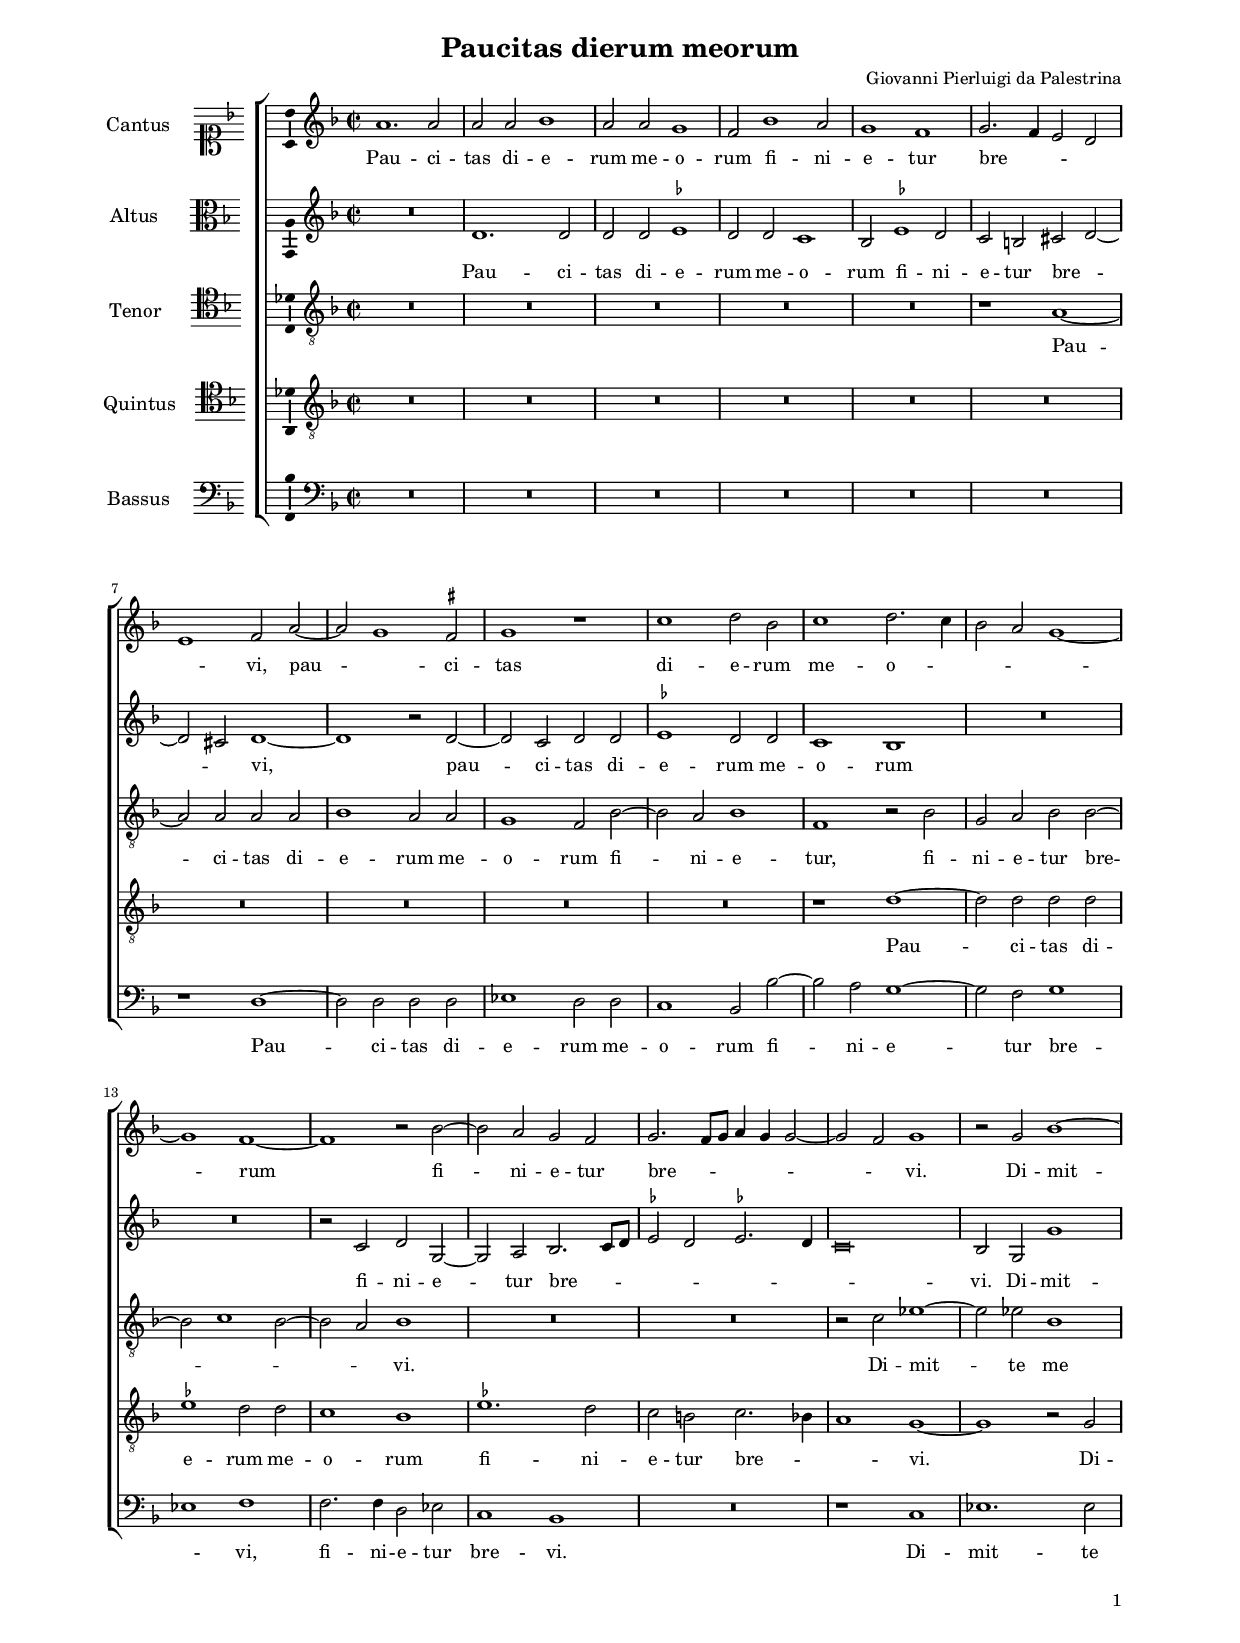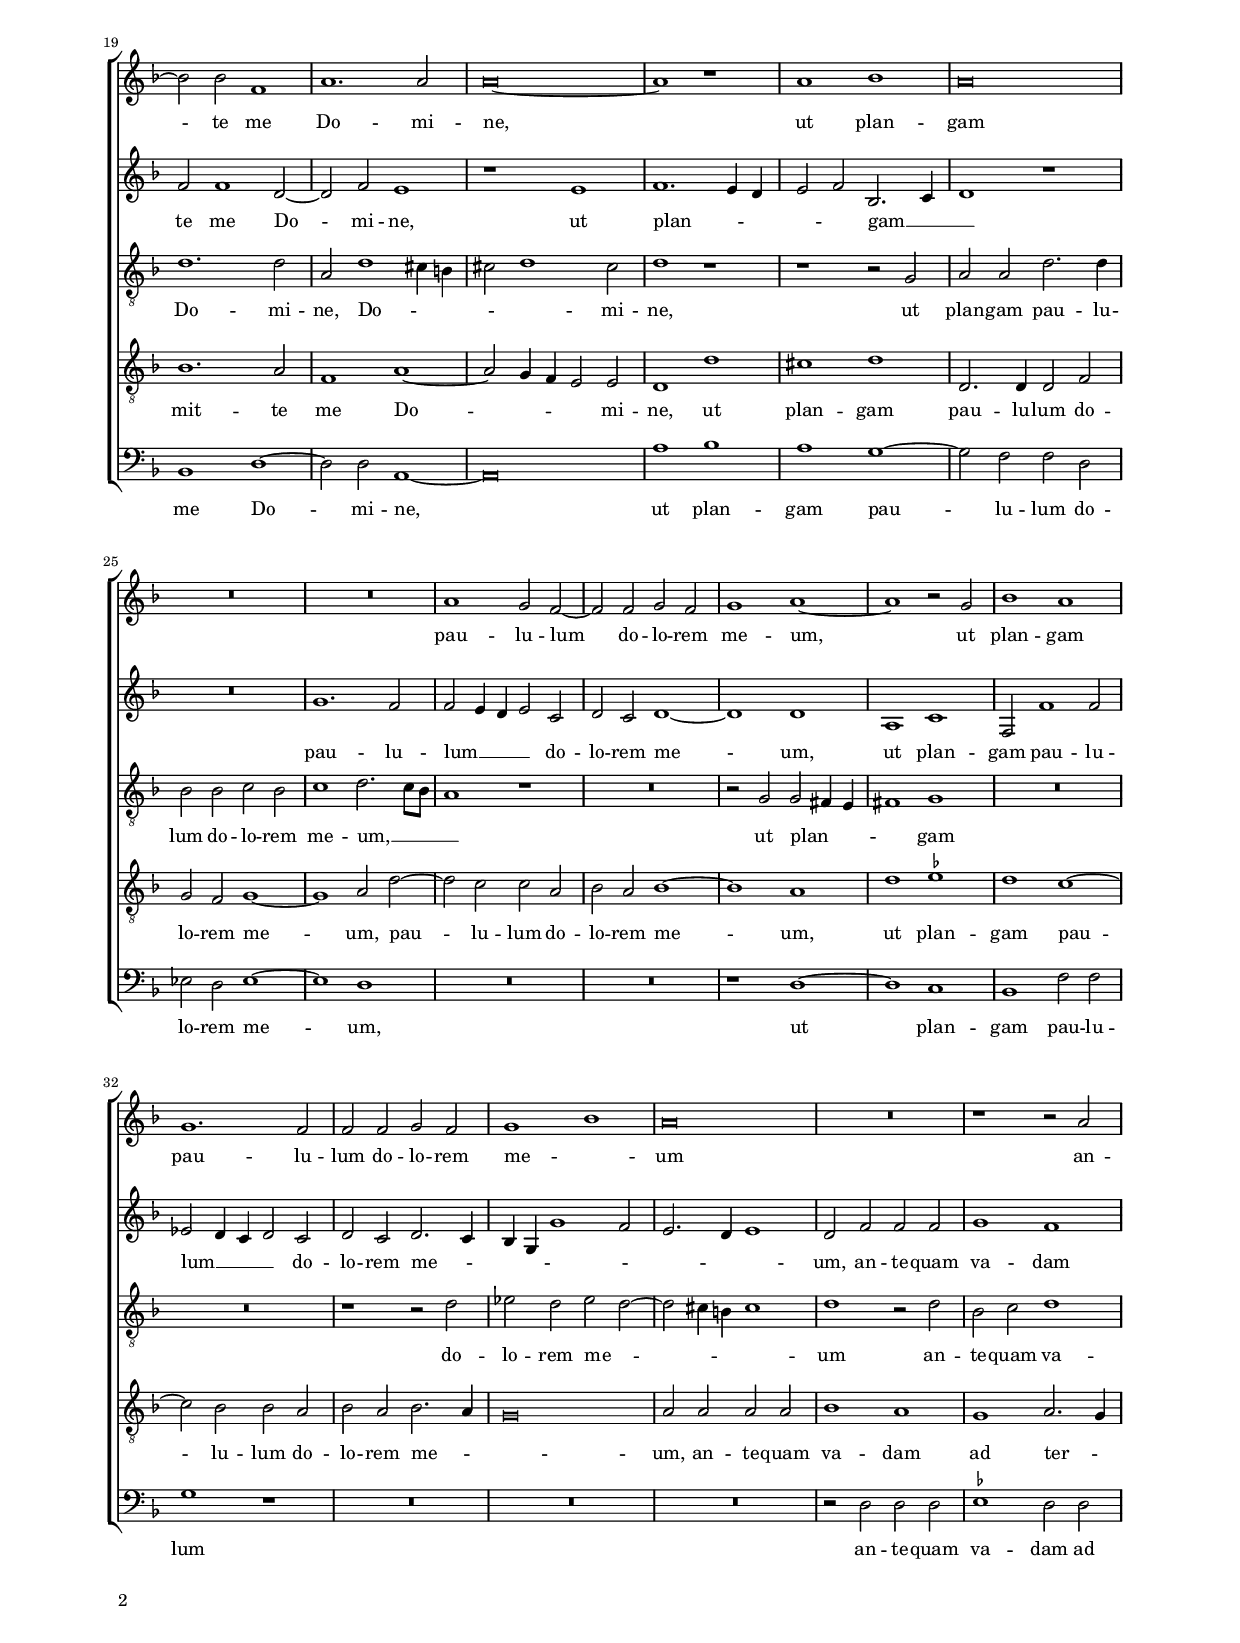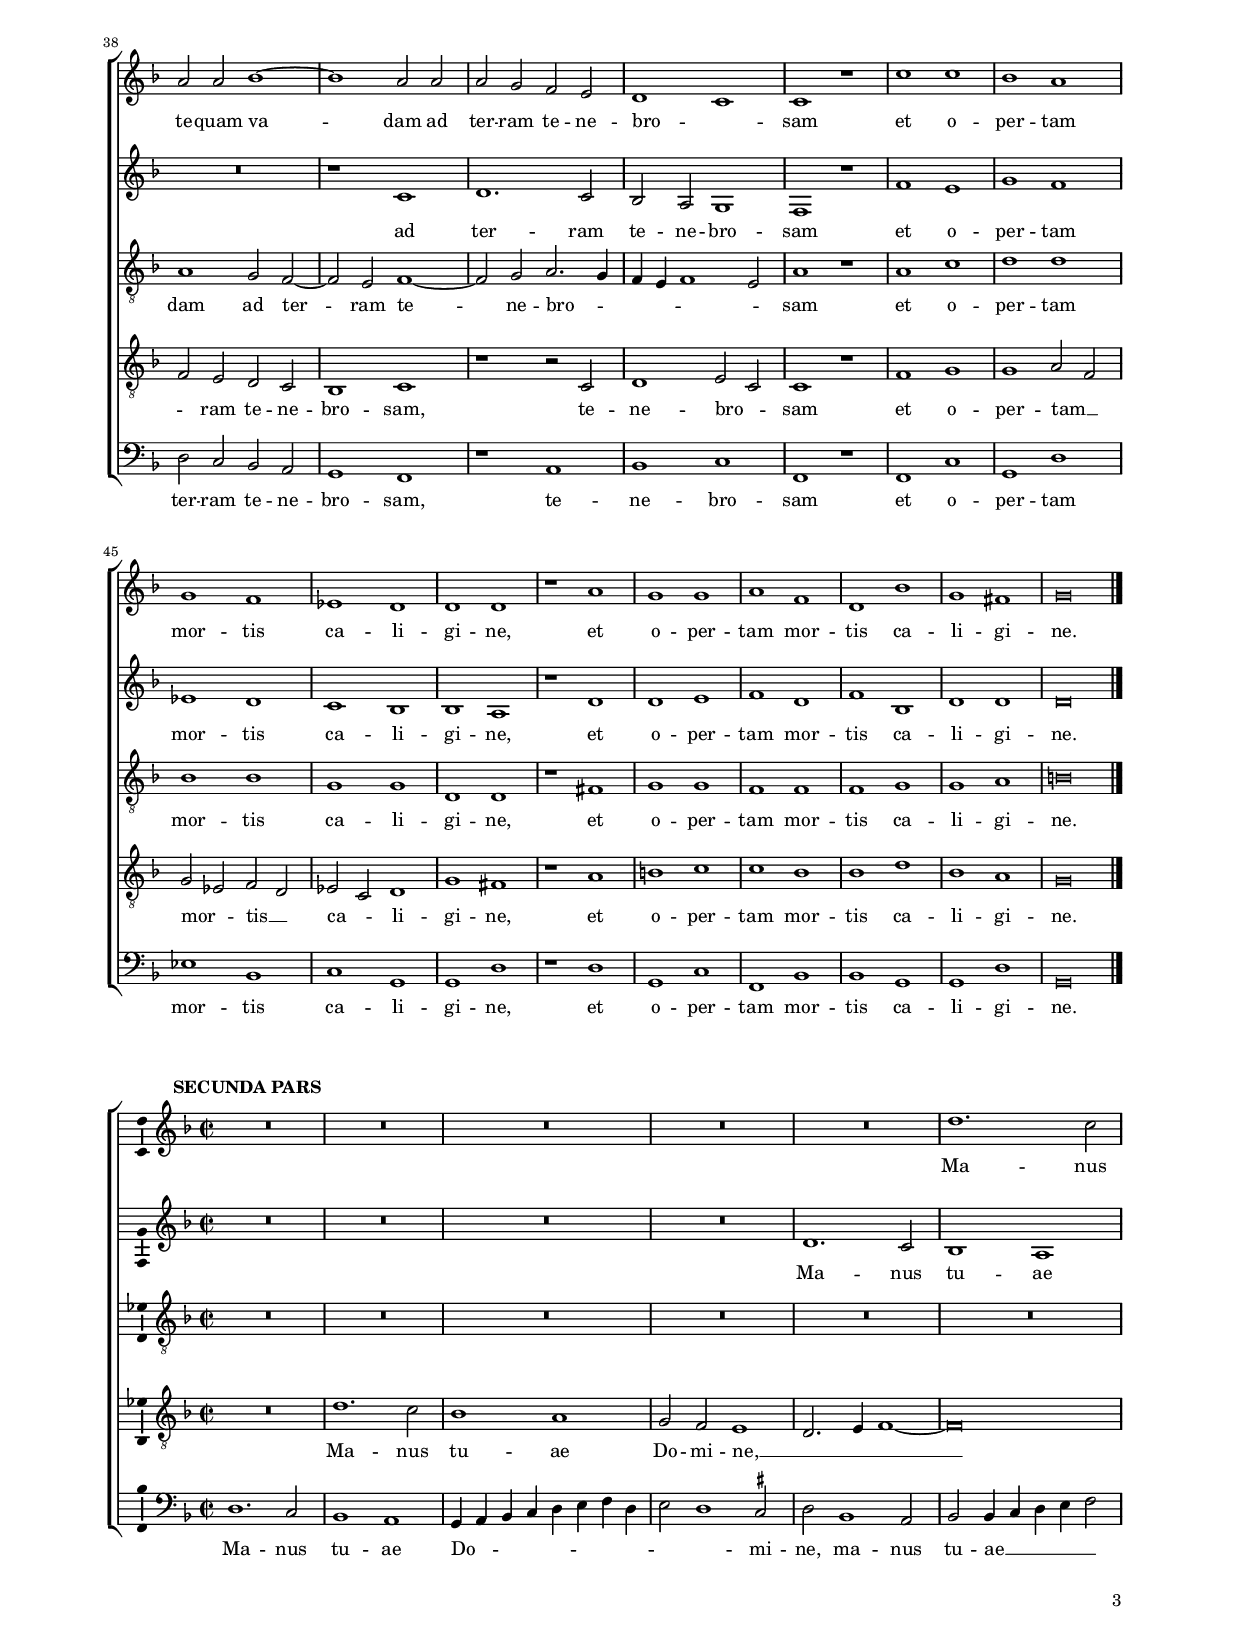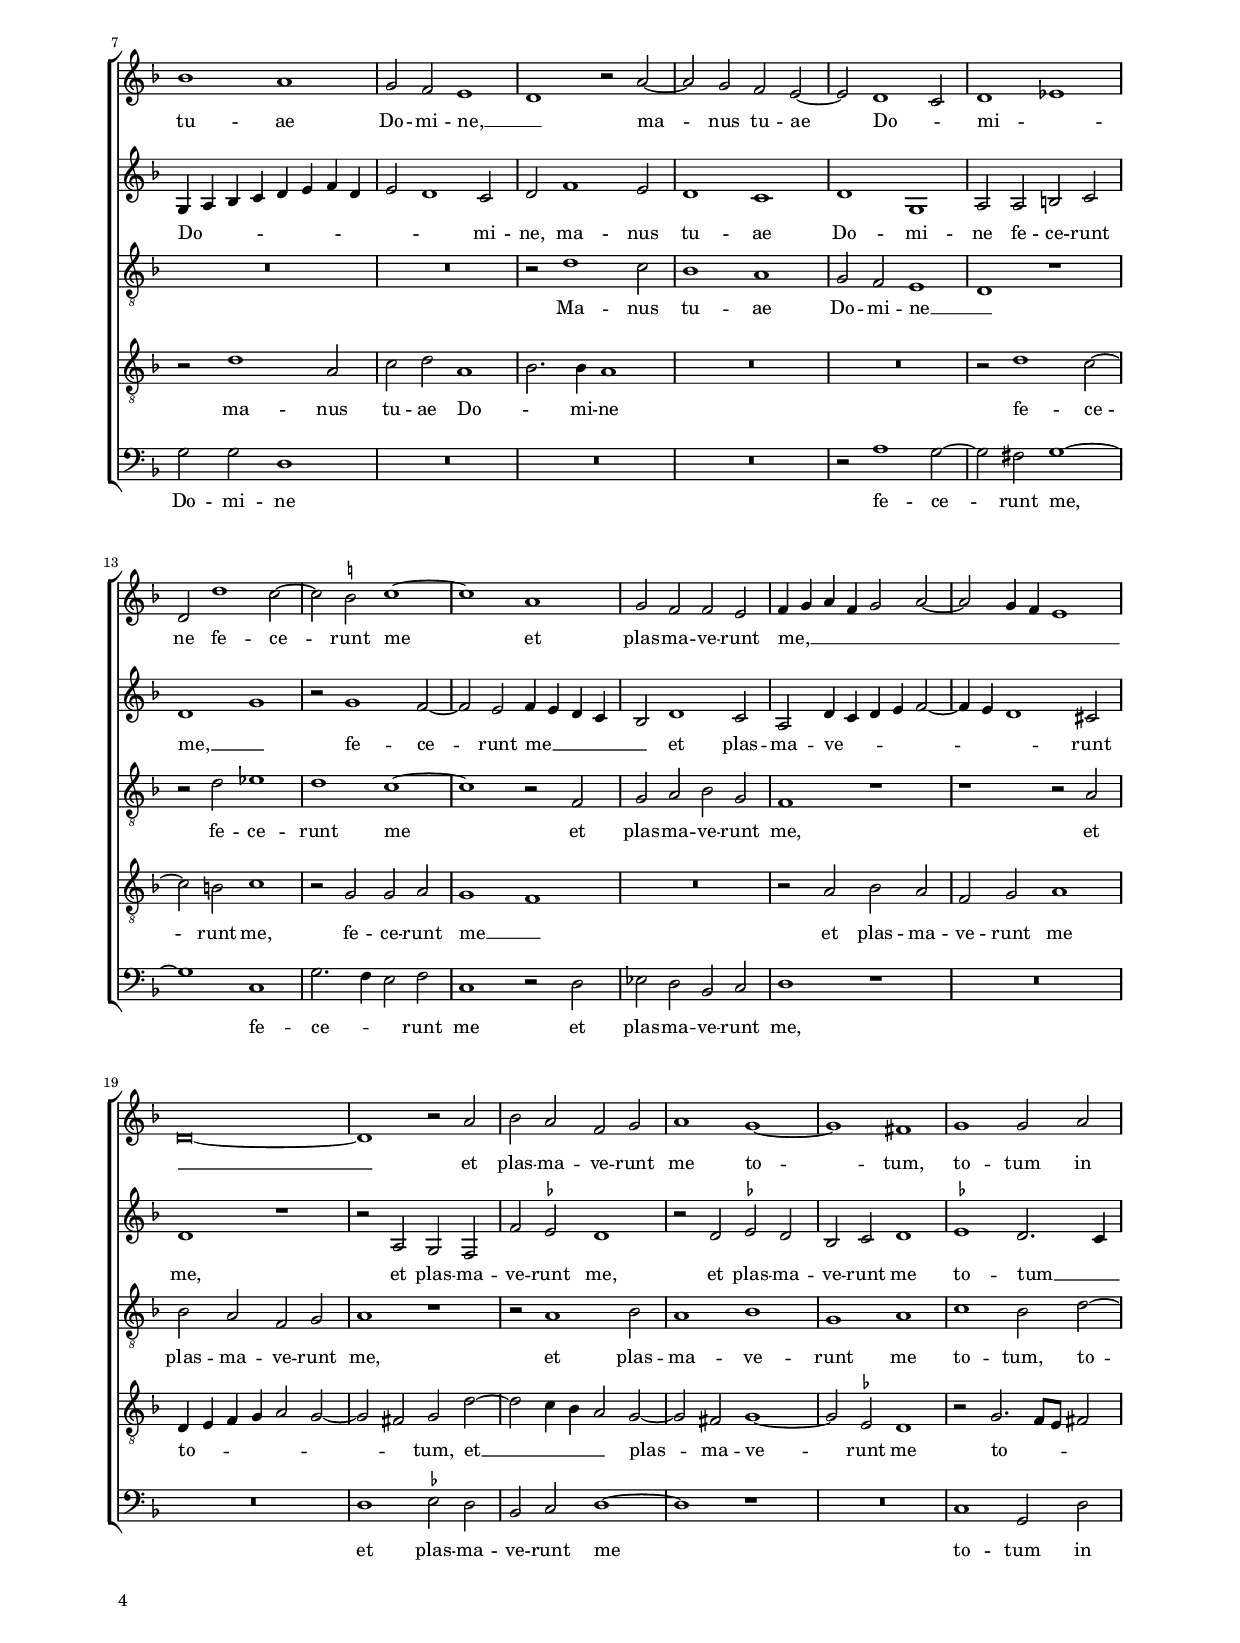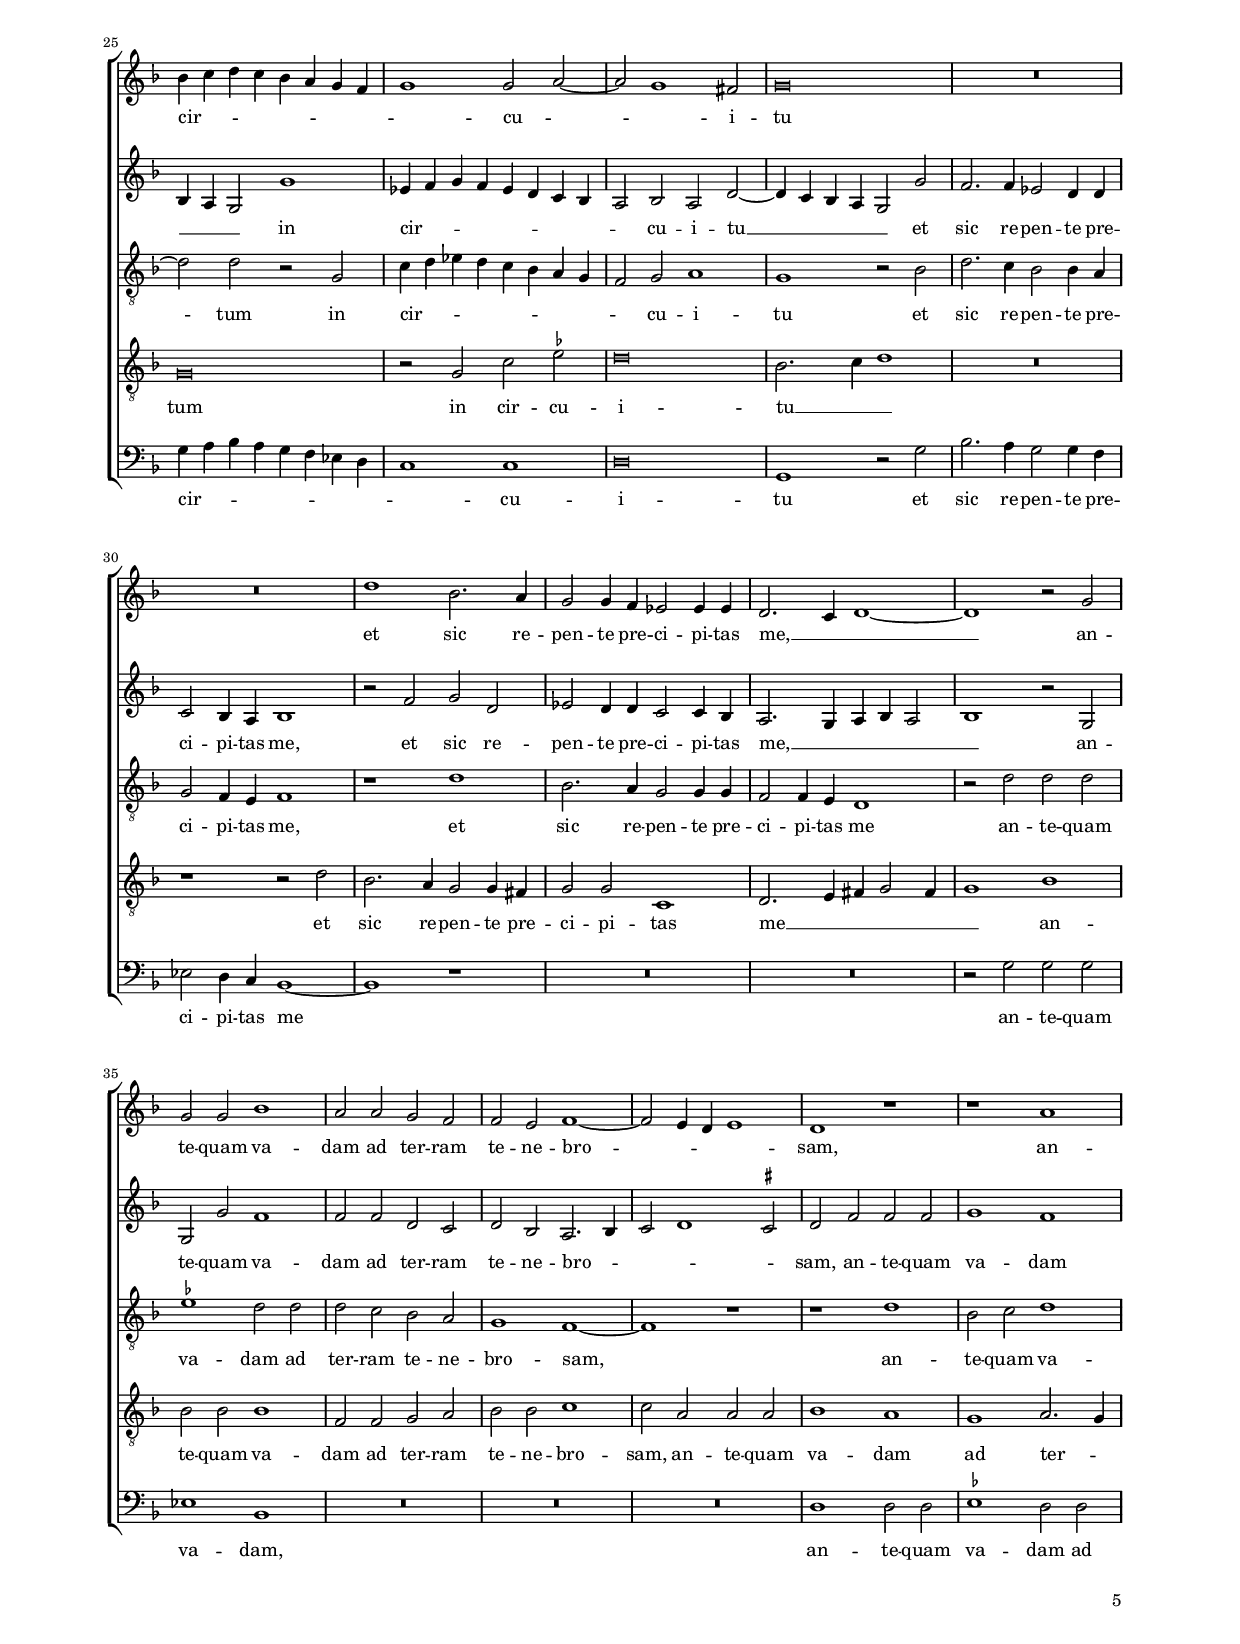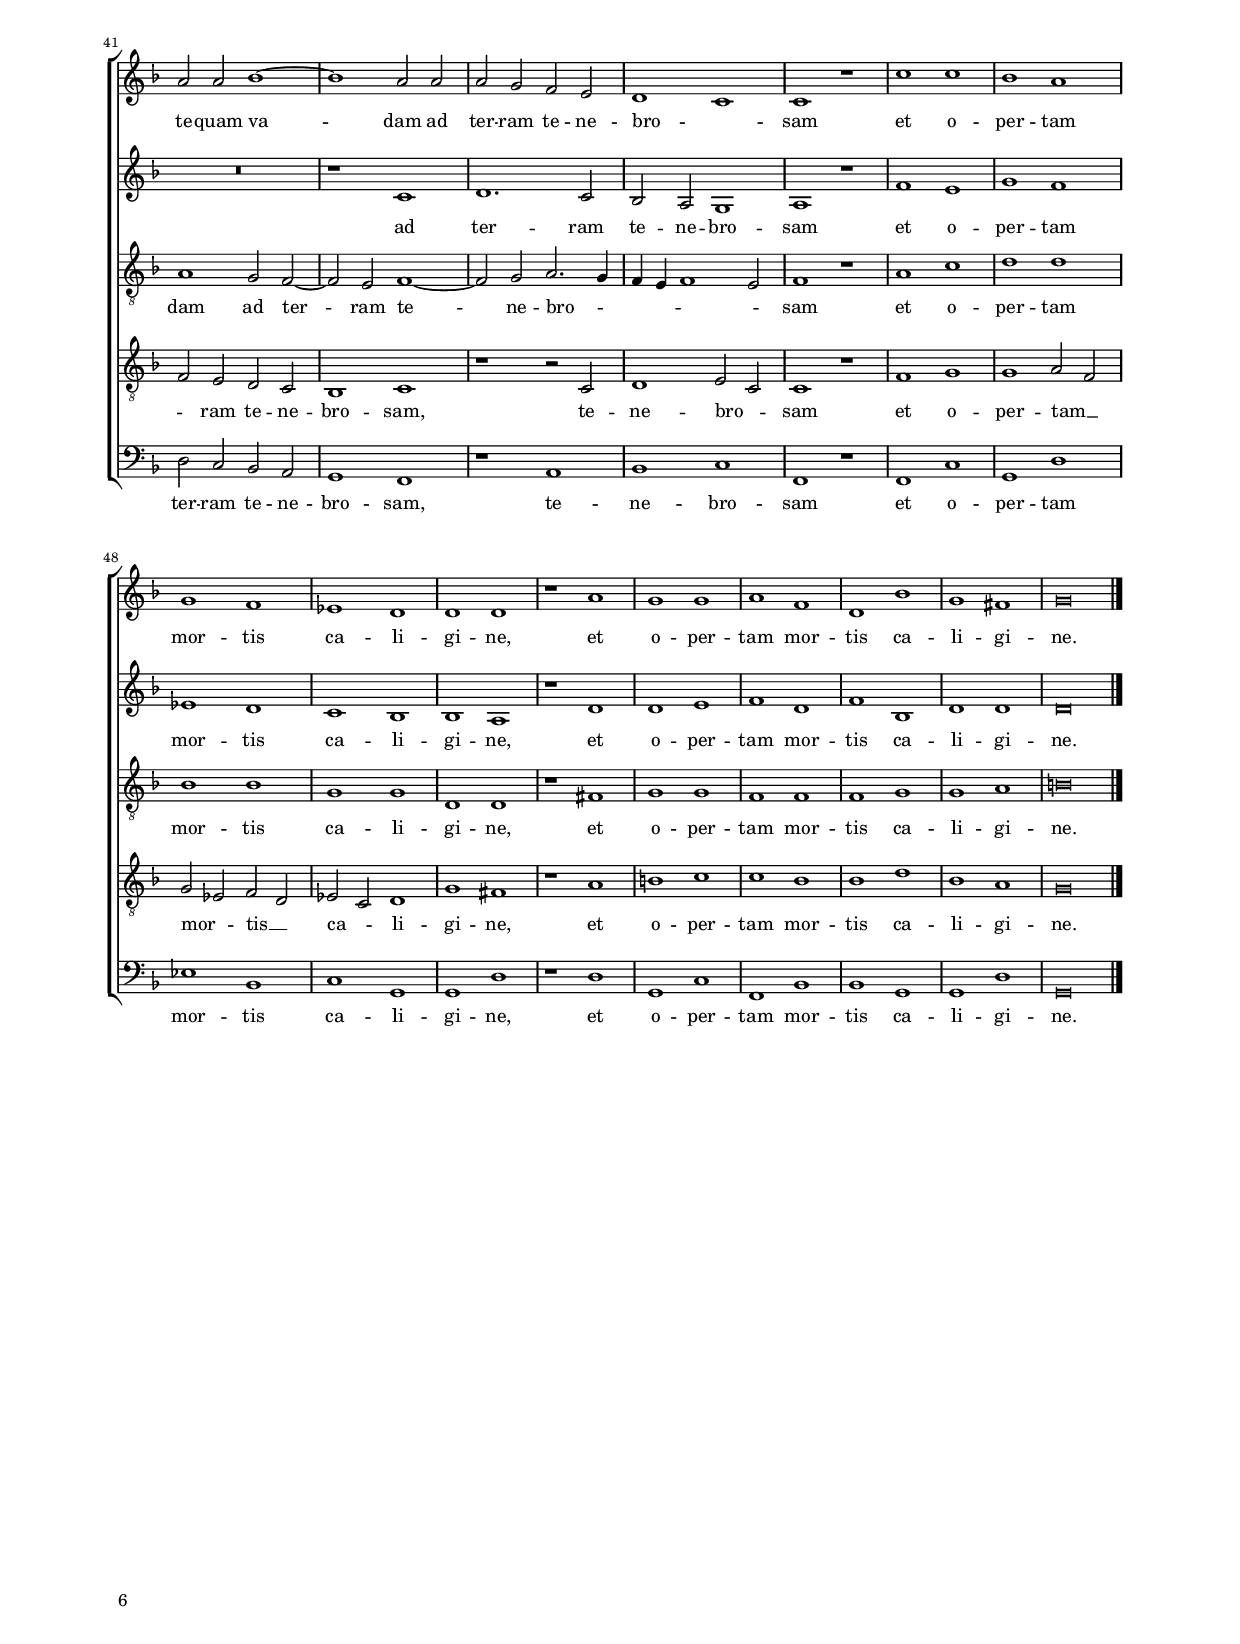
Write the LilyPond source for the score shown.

\header
{
  title="Paucitas dierum meorum"
  composer="Giovanni Pierluigi da Palestrina"
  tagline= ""
}

\version "2.24.1"
\language deutsch
#(set-global-staff-size 15)
% #(set-default-paper-size "letter")
#(ly:set-option 'point-and-click #f)

	
	ficta = { \once \set suggestAccidentals = ##t }
	
	forget = #(define-music-function (music) (ly:music?) #{
		\accidentalStyle forget
		$music
		\accidentalStyle default
		#})


\paper
	{
	top-margin = 1.8 \cm
	bottom-margin = 1.2 \cm
	left-margin = 2 \cm
	right-margin = 2 \cm
	ragged-bottom = ##f
	ragged-last-bottom = ##t
	print-page-number = ##f
	score-system-spacing = #'((basic-distance . 16) (minimum-distance . 14) (padding . 5) (strechability . 150))
	system-system-spacing = #'((basic-distance . 16) (minimum-distance . 14) (padding . 5) (strechability . 150))
	oddFooterMarkup=\markup   \fill-line { "" \fromproperty #'page:page-number-string }
	evenFooterMarkup=\markup  \fill-line { \fromproperty #'page:page-number-string "" }
	last-bottom-spacing = #'((basic-distance . 12) (minimum-distance . 7) (padding . 4))
%	systems-per-page = 3
%	page-count = 6
%	min-systems-per-page = 3
	}

global = {
	\key f \major
	\time 2/2 \set Score.measureLength = #(ly:make-moment 2/1)
	\set Score.tempoHideNote = ##t
	\tempo 2 = 90
	\skip 1*2*53 \bar "|."
	}
	

incipitcantus = \markup { \score {
	{
	\set Staff.instrumentName = \markup { \fontsize #1 "Cantus" }
	\key f \major
	\clef soprano
	s4 \bar ""
	}
	\layout  {
	raggedright = ##t
	indent = 1.8 \cm
	line-width = 2.5 \cm
	\context { \Staff \remove Time_signature_engraver }
	\override Staff.Clef.Y-extent = #'(0 . 0)
	}} \hspace #1 }
      
      
incipitaltus = \markup { \score {
	{
	\set Staff.instrumentName = \markup { \fontsize #1 "Altus" }
	\key f \major
	\clef alto
	s4 \bar ""
	}
	\layout  {
	raggedright = ##t
	indent = 1.8 \cm
	line-width = 2.5 \cm
	\context { \Staff \remove Time_signature_engraver }
	\override Staff.Clef.Y-extent = #'(0 . 0)
	}} \hspace #1 }


incipittenor = \markup { \score {
	{
	\set Staff.instrumentName = \markup { \fontsize #1 "Tenor" }
	\key f \major
	\clef tenor
	s4 \bar ""
	}
	\layout  {
	raggedright = ##t
	indent = 1.8 \cm
	line-width = 2.5 \cm
	\context { \Staff \remove Time_signature_engraver }
	\override Staff.Clef.Y-extent = #'(0 . 0)
	}} \hspace #1 }
      
      
incipitquintus = \markup { \score {
	{
	\set Staff.instrumentName = \markup { \fontsize #1 "Quintus" }
	\key f \major
	\clef tenor
	s4 \bar ""
	}
	\layout  {
	raggedright = ##t
	indent = 1.8 \cm
	line-width = 2.5 \cm
	\context { \Staff \remove Time_signature_engraver }
	\override Staff.Clef.Y-extent = #'(0 . 0)
	}} \hspace #1 }
      
      
incipitbassus = \markup { \score {
	{
	\set Staff.instrumentName = \markup { \fontsize #1 "Bassus" }
	\key f \major
	\clef bass
	s4 \bar ""
	}
	\layout  {
	raggedright = ##t
	indent = 1.8 \cm
	line-width = 2.5 \cm
	\context { \Staff \remove Time_signature_engraver }
	\override Staff.Clef.Y-extent = #'(0 . 0)
	}} \hspace #1 }


cantus =  \relative c''
	{
	a1. a2
	a2 a b1
	a2 a g1
	f2 b1 a2
%5
	g1 f |
	g2. f4 e2 d
	e1 f2 a~
	a2 g1 \ficta fis2
	g1 r
%10
	c1 d2 b |
	c1 d2. c4
	b2 a g1~
	g1 f~
	f1 r2 b~
%15
	b2 a g f |
	g2. f8 g a4 g g2~
	g2 f g1
	r2 g b1~
	b2 b f1
%20
	a1. a2 |	
	a\breve~
	a1 r
	a1 b
	a\breve |
%25
	R\breve
	R\breve
	a1 g2 f~
	f2 f g f
	g1 a~ |
%30
	a1 r2 g
	b1 a
	g1. f2
	f2 f g f
	g1 b |
%35
	a\breve
	R\breve
	r1 r2 a
	a2 a b1~
	b1 a2 a |
%40
	a2 g f e
	d1 c
% Coloration - rendered as halved notes!
	c1 r
	c'1 c
	b1 a |
%45
	g1 f
	es1 d
	d1 d
	r1 a'
	g1 g |
%50
	a1 f
	d1 b'
	g1 fis
	g\breve |
	}


altus =  \relative c'
	{
	R\breve
	d1. d2
	d2 d \ficta es1
	d2 d c1
%5
	b2 \ficta es1 d2 |
	c2 h cis d~
	d2 cis d1~
	d1 r2 d~
	d2 c d d
%10
	\ficta es1 d2 d |
	c1 b
	R\breve
	R\breve
	r2 c d g,~
%15
	g2 a b2. c8 d |
	\ficta es2 d \ficta es!2. d4
	c\breve
	b2 g g'1
	f2 f1 d2~
%20
	d2 f e1 |
	r1 e
	f1. e4 d
	e2 f b,2. c4
	d1 r
%25
	R\breve |
	g1. f2
	f2 e4 d e2 c
	d2 c d1~
	d1 d
%30
	a1 c |
	f,2 f'1 f2
	es2 d4 c d2 c
	d2 c d2. c4
	b4 g g'1 f2
%35
	e2. d4 e1 |
	d2 f f f
	g1 f
	R\breve
	r1 c
%40
	d1. c2 |
	b2 a g1
% Coloration - rendered as halved note values!
	f1 r
	f'1 e
	g1 f
%45
	es1 d |
	c1 b
	b1 a
	r1 d
	d1 e
%50
	f1 d |
	f1 b,
	d1 d
	d\breve |
	}


tenor =  \relative c'
	{
	R\breve
	R\breve
	R\breve
	R\breve
%5
	R\breve |
	r1 a~
	a2 a a a
	b1 a2 a
	g1 f2 b~
%10
	b2 a b1 |
	f1 r2 b
	g2 a b b~
	b2 c1 b2~
	b2 a b1
%15
	R\breve |
	R\breve
	r2 c es1~
	es2 es b1
	d1. d2
%20
	a2 d1 cis4 h |
	cis2 d1 cis2
	d1 r 
	r1 r2 g,
	a2 a d2. d4
%25
	b2 b c b |
	c1 d2. c8 b
	a1 r
	R\breve
	r2 g g fis4 e
%30
	fis1 g |
	R\breve
	R\breve
	r1 r2 d'
	es2 d es d~
%35
	d2 cis4 h cis1 |
	d1 r2 d
	b2 c d1
	a1 g2 f~
	f2 e f1~
%40
	f2 g a2. g4 |
	f4 e f1 e2
% Coloration - rendered as halved note values
	a1 r
	a1 c
	d1 d
%45
	b1 b |
	g1 g
	d1 d
	r1 fis
	g1 g
%50
	f1 f 	
	f1 g
	g1 a
	h\breve |
	}


quintus  =  \relative c'
	{
	R\breve
	R\breve
	R\breve
	R\breve
%5
	R\breve |
	R\breve
	R\breve
	R\breve
	R\breve
%10
	R\breve |
	r1 d~
	d2 d d d
	\ficta es1 d2 d
	c1 b
%15
	\ficta es1. d2 |
	c2 h c2. b4
	a1 g~
	g1 r2 g
	b1. a2
%20
	f1 a~ |
	a2 g4 f e2 e
	d1 d'
	cis1 d
	d,2. d4 d2 f
%25
	g2 f g1~ |
	g1 a2 d~
	d2 c c a
	b2 a b1~
	b1 a
%30
	d1 \ficta es |
	d1 c~
	c2 b b a
	b2 a b2. a4
	g\breve
%35
	a2 a a a |
	b1 a
	g1 a2. g4
	f2 e d c
	b1 c
%40
	r1 r2 c |
	d1 e2 c
	c1 r
% Coloration - rendered with halved note values
	f1 g
	g1 a2 f
%45
	g2 es f d |
	es2 c d1
	g1 fis
	r1 a
	h1 c
%50
	c1 b |
	b1 d
	b1 a
	g\breve |
	}


bassus  =  \relative c
	{
	R\breve
	R\breve
	R\breve
	R\breve
%5
	R\breve |
	R\breve
	r1 d~
	d2 d d d
	es1 d2 d
%10
	c1 b2 b'~ |
	b2 a g1~
	g2 f g1
	es1 f
	f2. f4 d2 es
%15
	c1 b |
	R\breve
	r1 c
	es1. es2
	b1 d~
%20
	d2 d a1~ |
	a\breve
	a'1 b
	a1 g~
	g2 f f d
%25
	es2 d es1~ |
	es1 d
	R\breve
	R\breve
	r1 d~
%30
	d1 c |
	b1 f'2 f
	g1 r
	R\breve
	R\breve
%35
	R\breve |
	r2 d d d
	\ficta es1 d2 d
	d2 c b a
	g1 f
%40
	r1 a |
	b1 c
% Coloration - rendered as halved note values
	f,1 r
	f1 c'
	g1 d'
%45
	es1 b |
	c1 g
	g1 d'
	r1 d
	g,1 c
%50
	f,1 b |
	b1 g
	g1 d'
	g,\breve |
	}


lyricscantus = \lyricmode {
	Pau -- ci -- tas di -- e -- rum me -- o -- rum fi -- ni -- e -- tur bre -- _ _ _ _ vi,
	pau -- _ ci -- tas di -- e -- rum me -- o -- _ _ _ _ rum fi -- ni -- e -- tur bre -- _ _ _ _ _ _ vi.
	Di -- mit -- te me Do -- mi -- ne,
	ut plan -- gam pau -- lu -- lum do -- lo -- rem me -- um,
	ut plan -- gam pau -- lu -- lum do -- lo -- rem me -- _ um
	an -- te -- quam va -- dam ad ter -- ram te -- ne -- bro -- _ sam
	et o -- per -- tam mor -- tis ca -- li -- gi -- ne,
	et o -- per -- tam mor -- tis ca -- li -- gi -- ne.
	}


lyricsaltus = \lyricmode {
	Pau -- ci -- tas di -- e -- rum me -- o -- rum fi -- ni -- e -- tur bre -- _ _ vi,
	pau -- ci -- tas di -- e -- rum me -- o -- rum fi -- ni -- e -- tur bre -- _ _ _ _ _ _ _ vi.
	Di -- mit -- te me Do -- mi -- ne,
	ut plan -- _ _ _ _ gam __ _ _ pau -- lu -- lum __ _ _ _ do -- lo -- rem me -- um,
	ut plan -- gam pau -- lu -- lum __ _ _ _ do -- lo -- rem me -- _ _ _ _ _ _ _ _ um,
	an -- te -- quam va -- dam ad ter -- ram te -- ne -- bro -- sam
	et o -- per -- tam mor -- tis ca -- li -- gi -- ne,
	et o -- per -- tam mor -- tis ca -- li -- gi -- ne.
	}


lyricstenor = \lyricmode {
	Pau -- ci -- tas di -- e -- rum me -- o -- rum fi -- ni -- e -- tur,
	fi -- ni -- e -- tur bre -- _ _ _ vi.
	Di -- mit -- te me Do -- mi -- ne,
	Do -- _ _ _ _ mi -- ne,
	ut plan -- gam pau -- lu -- lum do -- lo -- rem me -- um, __ _ _ _
	ut plan -- _ _ _ gam do -- lo -- rem me -- _ _ _ _ um
	an -- te -- quam va -- dam ad ter -- ram te -- ne -- bro -- _ _ _ _ _ sam
	et o -- per -- tam mor -- tis ca -- li -- gi -- ne,
	et o -- per -- tam mor -- tis ca -- li -- gi -- ne.
	}


lyricsquintus = \lyricmode {
	Pau -- ci -- tas di -- e -- rum me -- o -- rum fi -- ni -- e -- tur bre -- _ _ vi.
	Di -- mit -- te me Do -- _ _ _ mi -- ne,
	ut plan -- gam pau -- lu -- lum do -- lo -- rem me -- um,
	pau -- lu -- lum do -- lo -- rem me -- um,
	ut plan -- gam pau -- lu -- lum do -- lo -- rem me -- _ _ um,
	an -- te -- quam va -- dam ad ter -- _ _ ram te -- ne -- bro -- sam,
	te -- ne -- bro -- _ sam
	et o -- per -- tam __ _ mor -- _ tis __ _ ca -- _ li -- gi -- ne,
	et o -- per -- tam mor -- tis ca -- li -- gi -- ne.
	}


lyricsbassus = \lyricmode {
	Pau -- ci -- tas di -- e -- rum me -- o -- rum fi -- ni -- e -- tur bre -- _ vi,
	fi -- ni -- e -- tur bre -- vi.
	Di -- mit -- te me Do -- mi -- ne,
	ut plan -- gam pau -- lu -- lum do -- lo -- rem me -- um,
	ut plan -- gam pau -- lu -- lum
	an -- te -- quam va -- dam ad ter -- ram te -- ne -- bro -- sam,
	te -- ne -- bro -- sam
	et o -- per -- tam mor -- tis ca -- li -- gi -- ne,
	et o -- per -- tam mor -- tis ca -- li -- gi -- ne.
	}


\score
{  
	% \transpose {
	\new ChoirStaff \with { \override StaffGrouper.staff-staff-spacing.basic-distance = #12 }
	<<

	\new Staff << \global
	\new Voice="v1" {
		\set Staff.instrumentName=\incipitcantus
		\set Staff.midiInstrument = "reed organ"
		\clef violin
		\cantus }
	\new Lyrics \lyricsto "v1" {\lyricscantus }
	>>


	\new Staff << \global
	\new Voice="v2" {
		\set Staff.instrumentName=\incipitaltus
		\set Staff.midiInstrument = "reed organ"
		\clef violin % "G_8"
		\altus}
	\new Lyrics \lyricsto "v2" {\lyricsaltus }
	>>


	\new Staff << \global
	\new Voice="v3" {
		\set Staff.instrumentName=\incipittenor
		\set Staff.midiInstrument = "reed organ"
		\clef "G_8"
		\tenor }
	\new Lyrics \lyricsto "v3" {\lyricstenor }
	>>


	\new Staff << \global
	\new Voice="v5" {
		\set Staff.instrumentName=\incipitquintus
		\set Staff.midiInstrument = "reed organ"
		\clef "G_8"
		\quintus}
	\new Lyrics \lyricsto "v5" {\lyricsquintus }
	>>


	\new Staff << \global
	\new Voice="v4" {
		\set Staff.instrumentName=\incipitbassus
		\set Staff.midiInstrument = "reed organ"
		\clef bass
		\bassus }
	\new Lyrics \lyricsto "v4" {\lyricsbassus}
	>>

	>>
	% } % transpose

	\layout
	{
	indent = 2.5 \cm
	\context { \Staff \override TimeSignature.break-visibility = #end-of-line-invisible }
	\context { \Lyrics \override VerticalAxisGroup.nonstaff-relatedstaff-spacing.padding = #1.4 }
%	\context { \Lyrics \override LyricText.font-size = #1 }
	\context { \Staff \consists Ambitus_engraver }
	\context { \Score \override BarNumber.padding = #2 }
	\context { \Voice \override NoteHead.style = #'baroque }
	}


\midi
	{
	}

}

%%%%%%%%%%%%%%%%%%%%  SECUNDA PARS %%%%%%%%%%%%%%%%%%%%


global = {
	\key f \major
	\time 2/2 \set Score.measureLength = #(ly:make-moment 2/1)
	\set Score.tempoHideNote = ##t
	\tempo 2 = 90
	\skip 1*2*56 \bar "|."
	}


cantus =  \relative c''
	{
	R\breve
	R\breve
	R\breve
	R\breve
%5
	R\breve |
	d1. c2
	b1 a
	g2 f e1
	d1 r2 a'~
%10
	a2 g f e~ |
	e2 d1 c2
	d1 es
	d2 d'1 c2~
	c2 \ficta h c1~
%15
	c1 a |
	g2 f f e
	f4 g a f g2 a~
	a2 g4 f e1
	d\breve~
%20
	d1 r2 a' |
	b2 a f g
	a1 g~
	g1 fis
	g1 g2 a
%25
	b4 c d c b a g f |
	g1 g2 a~
	a2 g1 fis2
	g\breve
	R\breve
%30
	R\breve |
	d'1 b2. a4
	g2 g4 f es2 es4 es
	d2. c4 d1~
	d1 r2 g
%35
	g2 g b1 |
	a2 a g f
	f2 e f1~
	f2 e4 d e1
	d1 r
%40
	r1 a' |
	a2 a b1~
	b1 a2 a
	a2 g f e
	d1 c
%45
% Coloration - rendered as halved note values!
	c1 r |
	c'1 c
	b1 a
	g1 f
	es1 d
%50
	d1 d |
	r1 a'
	g1 g
	a1 f
	d1 b'
%55
	g1 fis |
	g\breve |
	}


altus =  \relative c'
	{
	R\breve
	R\breve
	R\breve
	R\breve
%5
	d1. c2 |
	b1 a
	g4 a b c d e f d
	e2 d1 c2
	d2 f1 e2
%10
	d1 c |
	d1 g,
	a2 a h c
	d1 g
	r2 g1 f2~
%15
	f2 e f4 e d c |
	b2 d1 c2
	a2 d4 c d e f2~
	f4 e d1 cis2
	d1 r
%20
	r2 a g f |
	f'2 \ficta es d1
	r2 d \ficta es d
	b2 c d1
	\ficta es1 d2. c4
%25
	b4 a g2 g'1 |
	es4 f g f es d c b
	a2 b a d~
	d4 c b a g2 g'
	f2. f4 es2 d4 d
%30
	c2 b4 a b1 |
	r2 f' g d
	es2 d4 d c2 c4 b
	a2. g4 a b a2
	b1 r2 g
%35
	g2 g' f1 |
	f2 f d c
	d2 b a2. b4
	c2 d1 \ficta cis2
	d2 f f f
%40
	g1 f |
	R\breve
	r1 c
	d1. c2
	b2 a g1
%45
% Coloration - rendered as halved note values!
	a1 r |
	f'1 e
	g1 f
	es1 d
	c1 b
%50
	b1 a |
	r1 d
	d1 e
	f1 d
	f1 b,
%55
	d1 d |
	d\breve |
	}


tenor =  \relative c'
	{
	R\breve
	R\breve
	R\breve
	R\breve
%5
	R\breve |
	R\breve
	R\breve
	R\breve
	r2 d1 c2
%10
	b1 a |
	g2 f e1
	d1 r
	r2 d' es1
	d1 c~
%15
	c1 r2 f, |
	g2 a b g
	f1 r
	r1 r2 a
	b2 a f g
%20
	a1 r |
	r2 a1 b2
	a1 b
	g1 a
	c1 b2 d~
%25
	d2 d r g, |
	c4 d es d c b a g
	f2 g a1
	g1 r2 b
	d2. c4 b2 b4 a
%30
	g2 f4 e f1 |
	r1 d'
	b2. a4 g2 g4 g
	f2 f4 e d1
	r2 d' d d
%35
	\ficta es1 d2 d
	d2 c b a
	g1 f~
	f1 r
	r1 d'
%40
	b2 c d1 |
	a1 g2 f~
	f2 e f1~
	f2 g a2. g4
	f4 e f1 e2
%45
% Coloration - rendered as halved note values
	f1 r
	a1 c
	d1 d
	b1 b
	g1 g |
%50
	d1 d
	r1 fis
	g1 g
	f1 f
	f1 g |
%55
	g1 a
	h\breve |
	}


quintus  =  \relative c'
	{
	R\breve
	d1. c2
	b1 a
	g2 f e1
%5
	d2. e4 f1~ |
	f\breve
	r2 d'1 a2
	c2 d a1
	b2. b4 a1
%10
	R\breve |
	R\breve
	r2 d1 c2~
	c2 h c1
	r2 g g a
%15
	g1 f |
	R\breve
	r2 a b a
	f2 g a1
	d,4 e f g a2 g~
%20
	g2 fis g d'~ |
	d2 c4 b a2 g~
	g2 fis g1~
	g2 \ficta es d1
	r2 g2. f8 e fis2
%25
	g\breve |
	r2 g c \ficta es
	d\breve
	b2. c4 d1
	R\breve
%30
	r1 r2 d |
	b2. a4 g2 g4 fis
	g2 g c,1
	d2. e4 fis g2 fis4
	g1 b
%35
	b2 b b1 |
	f2 f g a
	b2 b c1
	c2 a a a
	b1 a
%40
	g1 a2. g4 |
	f2 e d c
	b1 c
	r1 r2 c
	d1 e2 c
%45
	c1 r |
% Coloration - rendered as halved note values
	f1 g
	g1 a2 f
	g2 es f d
	es2 c d1
%50
	g1 fis |
	r1 a
	h1 c
	c1 b
	b1 d
%55
	b1 a |
	g\breve |
	}


bassus  =  \relative c
	{
	d1. c2
	b1 a
	g4 a b c d e f d
	e2 d1 \ficta cis2
%5
	d2 b1 a2 |
	b2 b4 c d e f2
	g2 g d1
	R\breve
	R\breve
%10
	R\breve |
	r2 a'1 g2~
	g2 fis g1~
	g1 c,
	g'2. f4 e2 f
%15
	c1 r2 d |
	es2 d b c
	d1 r
	R\breve
	R\breve
%20
	d1 \ficta es2 d |
	b2 c d1~
	d1 r
	R\breve
	c1 g2 d'
%25
	g4 a b a g f es d |
	c1 c
	d\breve
	g,1 r2 g'
	b2. a4 g2 g4 f
%30
	es2 d4 c b1~ |
	b1 r
	R\breve
	R\breve
	r2 g' g g
%35
	es1 b |
	R\breve
	R\breve
	R\breve
	d1 d2 d
%40
	\ficta es1 d2 d |
	d2 c b a
	g1 f
	r1 a
	b1 c
%45
% Coloration - rendered as halved note values
	f,1 r |
	f1 c'
	g1 d'
	es1 b
%50
	c1 g |
	g1 d'
	r1 d
	g,1 c
	f,1 b
%55
	b1 g |
	g1 d'
	g,\breve |
	}


lyricscantus = \lyricmode {
	Ma -- nus tu -- ae Do -- mi -- ne, __ _
	ma -- nus tu -- ae Do -- _ mi -- _ ne
	fe -- ce -- runt me
	et plas -- ma -- ve -- runt me, __ _ _ _ _ _ _ _ _ _
	et plas -- ma -- ve -- runt me
	to -- tum,
	to -- tum in cir -- _ _ _ _ _ _ _ _ cu -- _ _ i -- tu
	et sic re -- pen -- te pre -- ci -- pi -- tas me, __ _ _
	an -- te -- quam va -- dam ad ter -- ram te -- ne -- bro -- _ _ _ sam,
	an -- te -- quam va -- dam ad ter -- ram te -- ne -- bro -- _ sam
	et o -- per -- tam mor -- tis ca -- li -- gi -- ne,
	et o -- per -- tam mor -- tis ca -- li -- gi -- ne.	
	}


lyricsaltus = \lyricmode {
	Ma -- nus tu -- ae Do -- _ _ _ _ _ _ _ _ _ mi -- ne,
	ma -- nus tu -- ae Do -- mi -- ne
	fe -- ce -- runt me, __ _
	fe -- ce -- runt me __ _ _ _ _
	et plas -- ma -- ve -- _ _ _ _ _ _ runt me,
	et plas -- ma -- ve -- runt me,
	et plas -- ma -- ve -- runt me
	to -- tum __ _ _ _ _ in cir -- _ _ _ _ _ _ _ _ cu -- i -- tu __ _ _ _ _ 
	et sic re -- pen -- te pre -- ci -- pi -- tas me,
	et sic re -- pen -- te pre -- ci -- pi -- tas me, __ _ _ _ _ _
	an -- te -- quam va -- dam ad ter -- ram te -- ne -- bro -- _ _ _ _ sam,
	an -- te -- quam va -- dam ad ter -- ram te -- ne -- bro -- sam
	et o -- per -- tam mor -- tis ca -- li -- gi -- ne,
	et o -- per -- tam mor -- tis ca -- li -- gi -- ne.
	}


lyricstenor = \lyricmode {
	Ma -- nus tu -- ae Do -- mi -- ne __ _
	fe -- ce -- runt me
	et plas -- ma -- ve -- runt me,
	et plas -- ma -- ve -- runt me,
	et plas -- ma -- ve -- runt me
	to -- tum,
	to -- tum in cir -- _ _ _ _ _ _ _ _ cu -- i -- tu
	et sic re -- pen -- te pre -- ci -- pi -- tas me,
	et sic re -- pen -- te pre -- ci -- pi -- tas me
	an -- te -- quam va -- dam ad ter -- ram te -- ne -- bro -- sam,
	an -- te -- quam va -- dam ad ter -- ram te -- ne -- bro -- _ _ _ _ _ sam
	et o -- per -- tam mor -- tis ca -- li -- gi -- ne,
	et o -- per -- tam mor -- tis ca -- li -- gi -- ne.
	}


lyricsquintus = \lyricmode {
	Ma -- nus tu -- ae Do -- mi -- ne,  __ _ _ _ 
	ma -- nus tu -- ae Do -- _ mi -- ne
	fe -- ce -- runt me,
	fe -- ce -- runt me __ _
	et plas -- ma -- ve -- runt me
	to -- _ _ _ _ _ _ tum,
	et __ _ _ _ plas -- ma -- ve -- runt me
	to -- _ _ _ tum in cir -- cu -- i -- tu __ _ _ 
	et sic re -- pen -- te pre -- ci -- pi -- tas me __ _ _ _ _ _ 
	an -- te -- quam va -- dam ad ter -- ram te -- ne -- bro -- sam,
	an -- te -- quam va -- dam ad ter -- _ _ ram te -- ne -- bro -- sam,
	te -- ne -- bro -- _ sam
	et o -- per -- tam __ _ mor -- _ tis __ _ ca -- _ li -- gi -- ne,
	et o -- per -- tam mor -- tis ca -- li -- gi -- ne.
	}


lyricsbassus = \lyricmode {
	Ma -- nus tu -- ae Do -- _ _ _ _ _ _ _ _ _ mi -- ne,
	ma -- nus tu -- ae __ _ _ _ _ Do -- mi -- ne
	fe -- ce -- runt me,
	fe -- ce -- _ _ runt me
	et plas -- ma -- ve -- runt me,
	et plas -- ma -- ve -- runt me
	to -- tum in cir -- _ _ _ _ _ _ _ _ cu -- i -- tu
	et sic re -- pen -- te pre -- ci -- pi -- tas me
	an -- te -- quam va -- dam,
	an -- te -- quam va -- dam ad ter -- ram te -- ne -- bro -- sam,
	te -- ne -- bro -- sam
	et o -- per -- tam mor -- tis ca -- li -- gi -- ne,
	et o -- per -- tam mor -- tis ca -- li -- gi -- ne.
	}


\score
	{  
	% \transpose {
	\new ChoirStaff \with { \override StaffGrouper.staff-staff-spacing.basic-distance = #12 }
	<<

	\new Staff <<\global
	\new Voice="v1" {
	  %\set Staff.instrumentName=Cantus
		\set Staff.midiInstrument = "reed organ"
		\clef violin
		\cantus }
	\new Lyrics \lyricsto "v1" {\lyricscantus }
	>>


	\new Staff << \global
	\new Voice="v2" {
	  %\set Staff.instrumentName=Altus
		\set Staff.midiInstrument = "reed organ"
		\clef violin % "G_8"
		\altus}
	\new Lyrics \lyricsto "v2" {\lyricsaltus }
	>>


	\new Staff <<\global
	\new Voice="v3" {
	  %\set Staff.instrumentName=Tenor
		\set Staff.midiInstrument = "reed organ"
		\clef "G_8"
		\tenor }
	\new Lyrics \lyricsto "v3" {\lyricstenor }
	>>


	\new Staff << \global
	\new Voice="v5" {
	  %\set Staff.instrumentName=Quintus
		\set Staff.midiInstrument = "reed organ"
		\clef "G_8"
		\quintus}
	\new Lyrics \lyricsto "v5" {\lyricsquintus }
	>>


	\new Staff <<\global
	\new Voice="v4" {
	  %\set Staff.instrumentName=Bassus
		\set Staff.midiInstrument = "reed organ"
		\clef bass
		\bassus }
	\new Lyrics \lyricsto "v4" {\lyricsbassus}
	>>
	
	>>
	% } % transpose

	\layout
	{
	indent = 0 \cm
	\context { \Staff \override TimeSignature.break-visibility = #end-of-line-invisible }
	\context { \Lyrics \override VerticalAxisGroup.nonstaff-relatedstaff-spacing.padding = #1.4 }
%	\context { \Lyrics \override LyricText.font-size = #1 }
	\context { \Staff \consists Ambitus_engraver }
	\context { \Score \override BarNumber.padding = #2 }
	\context { \Voice \override NoteHead.style = #'baroque }
	}

	\header { piece = \markup { \raise #2 \hspace # 7 \bold "SECUNDA PARS"} }

\midi
	{
	}
	
}

% EOF
